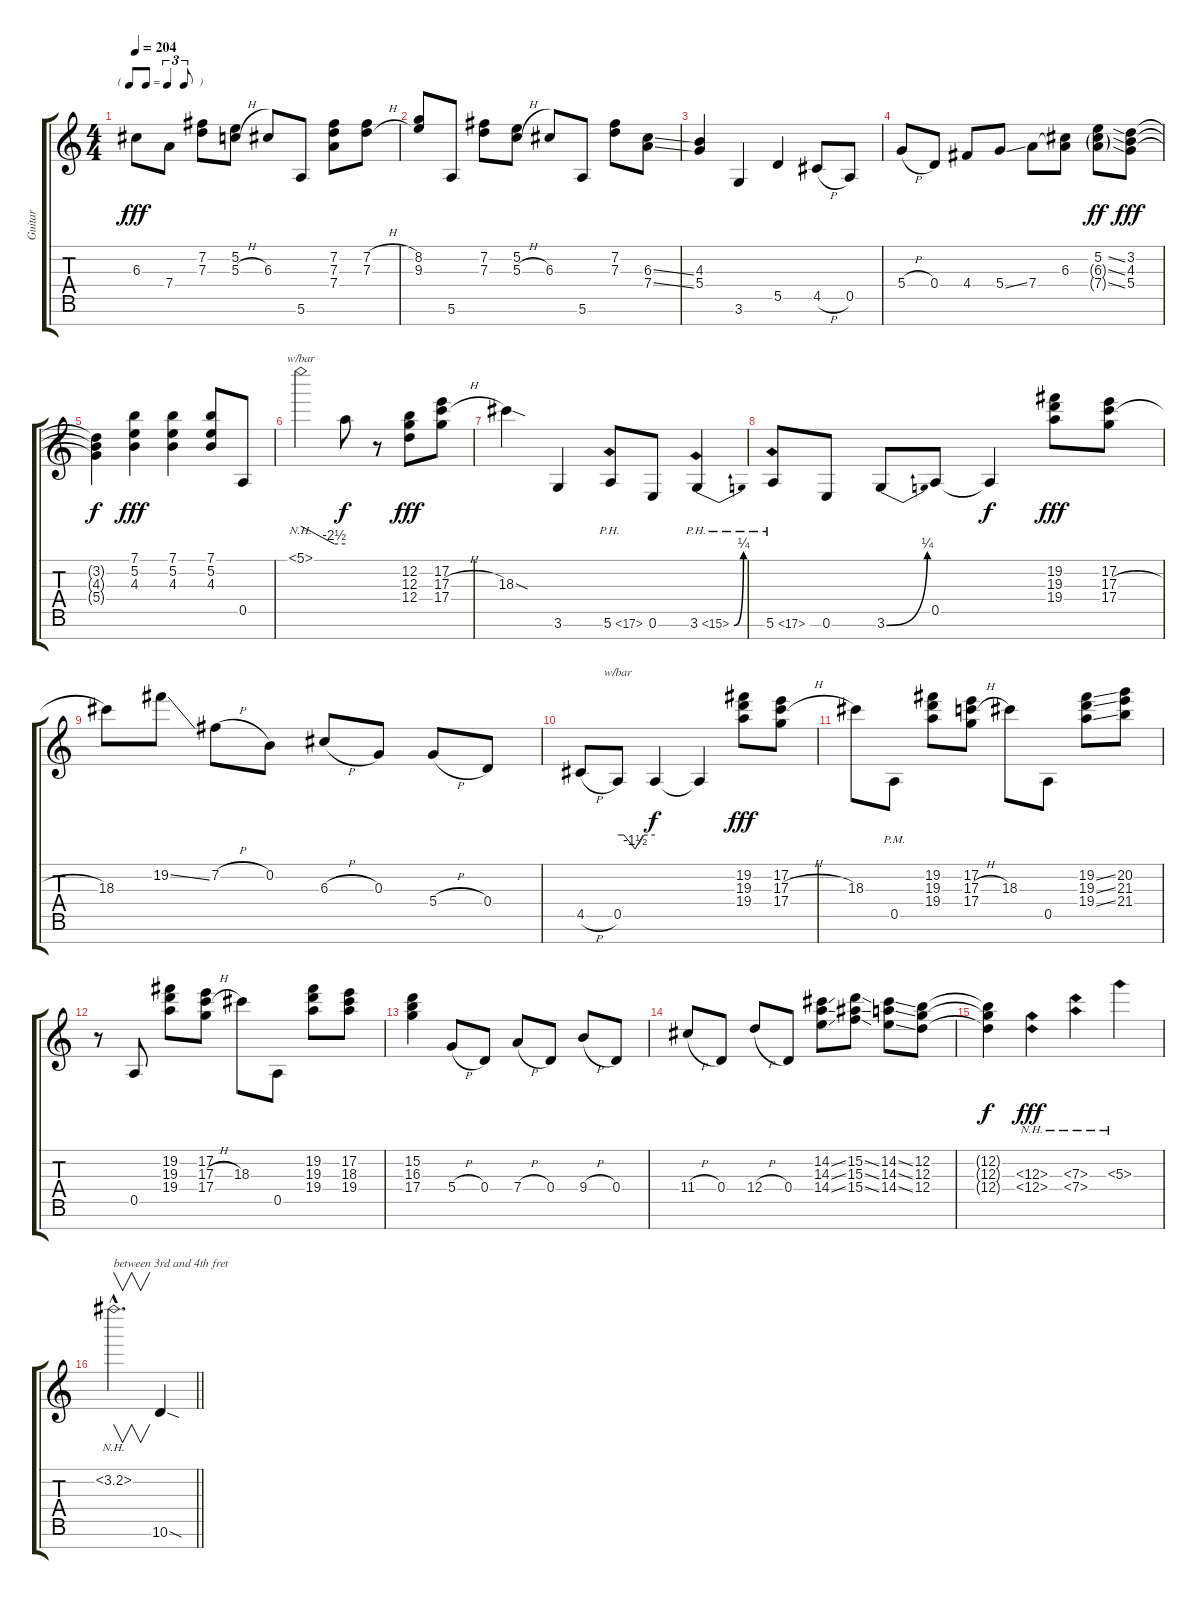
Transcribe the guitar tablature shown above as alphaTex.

\track ("Guitar" "Guitar") {instrument distortionguitar}
\staff {score tabs}
\tuning (E4 B3 G3 D3 A2 E2 B1) {hide}
\ts (4 4)
\tf triplet8th
\tempo 204
\clef g2
\ks c
6.3.8{dy fff} 7.4.8 (7.2 7.3).8 (5.2 5.3{h}).8 6.3.8 5.6.8 (7.2 7.3 7.4).8 (7.2{h} 7.3{h}).8 |
(8.2 9.3).8 5.6.8 (7.2 7.3).8 (5.2 5.3{h}).8 6.3.8 5.6.8 (7.2 7.3).8 (6.3{ss} 7.4{ss}).8 |
(4.3 5.4).4 3.6.4 5.5.4 4.5{h}.8 0.5.8 |
5.4{h}.8 0.4.8 4.4.8 5.4{ss}.8 7.4.8 (6.3 7.4{t}).8 (5.2{ss} 6.3{ss g} 7.4{ss g}).8{dy ff} (3.2 4.3 5.4).8{dy fff} |
(3.2{t} 4.3{t} 5.4{t}).4{dy f} (7.1 5.2 4.3).4{dy fff} (7.1 5.2 4.3).4 (7.1 5.2 4.3).8 0.5.8 |
5.1{nh}.2{tbe (custom default 0 0 45 -10 60 -10)} 5.1{t}.8{dy f} r.8 (12.2 12.3 12.4).8{dy fff} (17.2 17.3{h} 17.4).8 |
18.3{sod}.4 3.6.4 5.6{ph 12}.8 0.6.8 3.6{be (bend 0 0 60 1) ph 12}.4 |
5.6{ph 12}.8 0.6.8 3.6{be (bend 0 0 60 1)}.8 0.5.8 0.5{t}.4{dy f} (19.2 19.3 19.4).8{dy fff} (17.2 17.3{h} 17.4).8 |
18.3.8 19.2{ss}.8 7.2{h}.8 0.2.8 6.3{h}.8 0.3.8 5.4{h}.8 0.4.8 |
4.5{h}.8 0.5.8{tbe (custom default 0 0 10 0 28 -6 41 0 60 0)} 0.5{t}.4{dy f} 0.5{t}.4 (19.2 19.3 19.4).8{dy fff} (17.2 17.3{h} 17.4).8 |
18.3.8 0.5{pm}.8 (19.2 19.3 19.4).8 (17.2 17.3{h} 17.4).8 18.3.8 0.5.8 (19.2{ss} 19.3{ss} 19.4{ss}).8 (20.2 21.3 21.4).8 |
r.8 0.5.8 (19.2 19.3 19.4).8 (17.2 17.3{h} 17.4).8 18.3.8 0.5.8 (19.2 19.3 19.4).8 (17.2 18.3 19.4).8 |
(15.2 16.3 17.4).4 5.4{h}.8 0.4.8 7.4{h}.8 0.4.8 9.4{h}.8 0.4.8 |
11.4{h}.8 0.4.8 12.4{h}.8 0.4.8 (14.2{ss} 14.3{ss} 14.4{ss}).8 (15.2{ss} 15.3{ss} 15.4{ss}).8 (14.2{ss} 14.3{ss} 14.4{ss}).8 (12.2 12.3 12.4).8 |
(12.2{t} 12.3{t} 12.4{t}).4{dy f} (12.3{nh} 12.4{nh}).4{dy fff} (7.3{nh} 7.4{nh}).4 5.3{nh}.4 |
\barLineRight lightlight
3.2{nh hac}.2{v d txt "between 3rd and 4th fret"} 10.6{sod}.4
